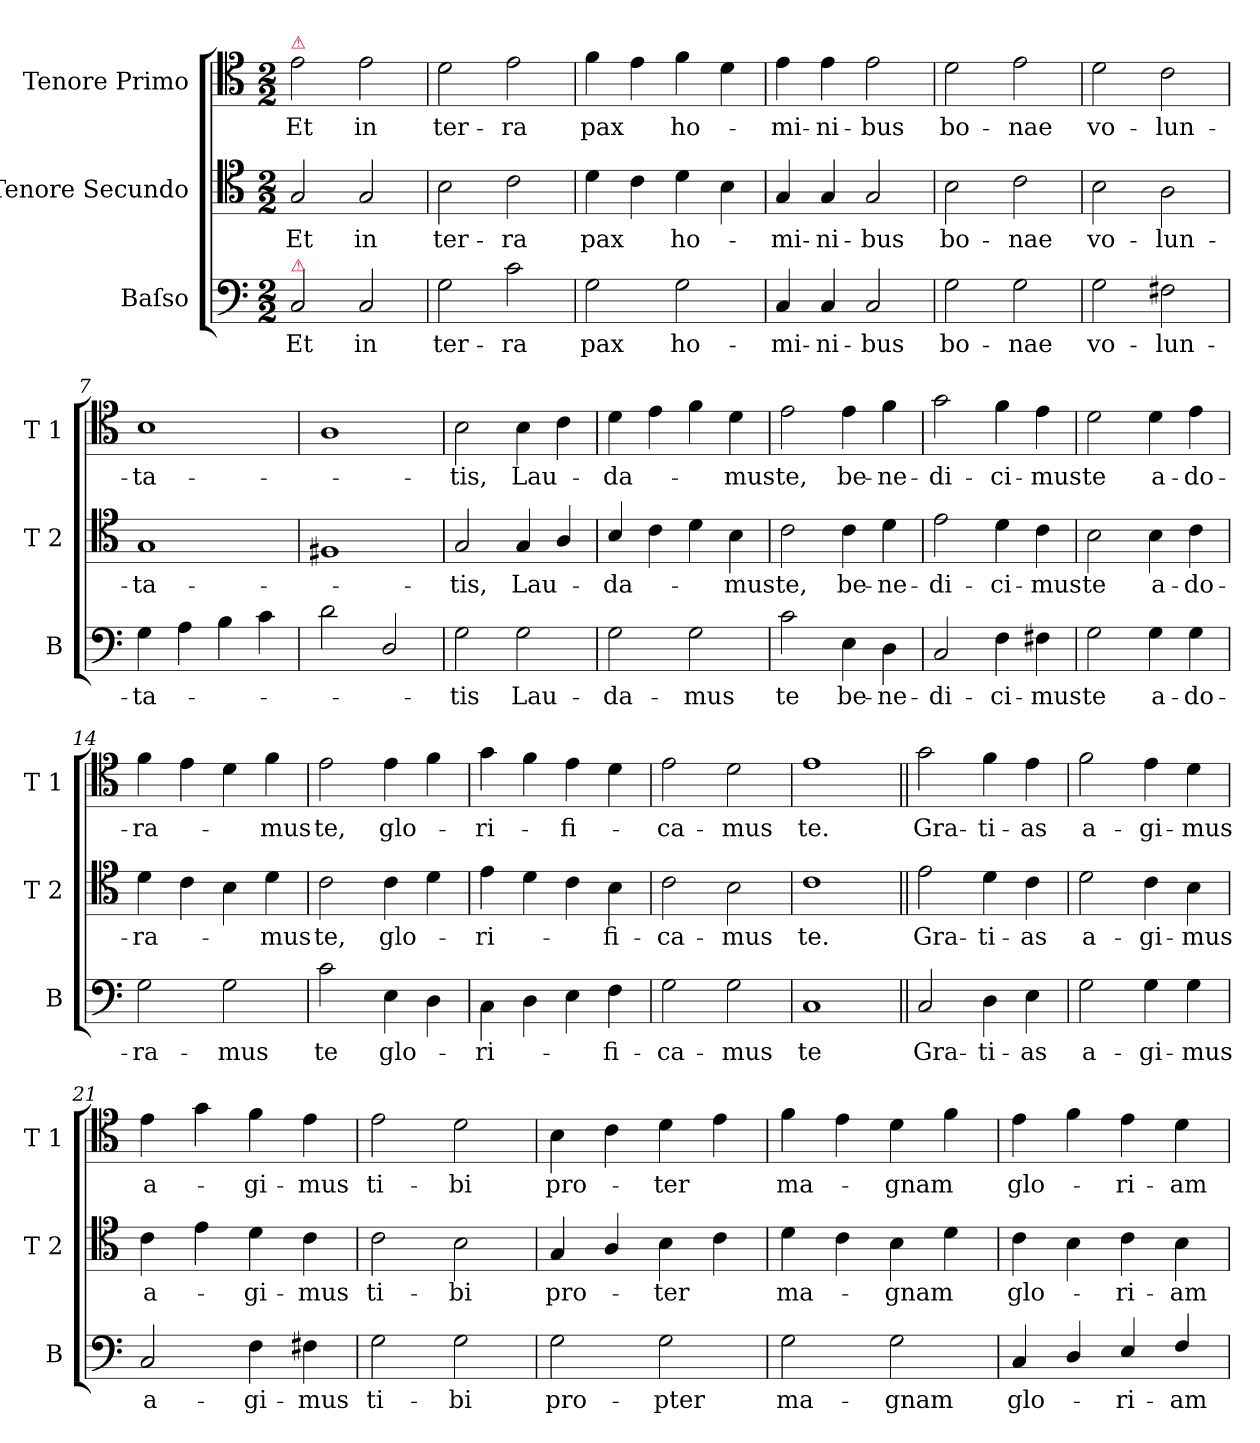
**kern	**text	**kern	**text	**kern	**text
*part3	*part3	*part2	*part2	*part1	*part1
*staff3	*staff3	*staff2	*staff2	*staff1	*staff1
*I"Baſso	*	*I"Tenore Secundo	*	*I"Tenore Primo	*
*I'B	*	*I'T 2	*	*I'T 1	*
*clefF4	*	*clefC4	*	*clefC4	*
*k[]	*	*k[]	*	*k[]	*
*C:	*	*C:	*	*C:	*
*M2/2	*	*M2/2	*	*M2/2	*
=1	=1	=1	=1	=1	=1
!	!	!	!	!LO:TX:a:color=crimson:t=⚠	!
!LO:TX:a:color=crimson:t=⚠	!	!	!	!	!
2C/	Et	2G/	Et	2e\	Et
2C/	in	2G/	in	2e\	in
=2	=2	=2	=2	=2	=2
2G\	ter-	2B\	ter-	2d\	ter-
2c\	-ra	2c\	-ra	2e\	-ra
=3	=3	=3	=3	=3	=3
2G\	pax	4d\	pax	4f\	pax
.	.	4c\	.	4e\	.
2G\	ho-	4d\	ho-	4f\	ho-
.	.	4B\	.	4d\	.
=4	=4	=4	=4	=4	=4
4C/	-mi-	4G/	-mi-	4e\	-mi-
4C/	-ni-	4G/	-ni-	4e\	-ni-
2C/	-bus	2G/	-bus	2e\	-bus
=5	=5	=5	=5	=5	=5
2G\	bo-	2B\	bo-	2d\	bo-
2G\	-nae	2c\	-nae	2e\	-nae
=6	=6	=6	=6	=6	=6
2G\	vo-	2B\	vo-	2d\	vo-
2F#X\	-lun-	2A\	-lun-	2c\	-lun-
=7	=7	=7	=7	=7	=7
4G\	-ta-	1G/	-ta-	1B\	-ta-
4A\	.	.	.	.	.
4B\	.	.	.	.	.
4c\	.	.	.	.	.
=8	=8	=8	=8	=8	=8
2d\	.	1F#X/	.	1A\	.
2D/	.	.	.	.	.
=9	=9	=9	=9	=9	=9
2G\	-tis	2G/	-tis,	2B\	-tis,
2G\	Lau-	4G/	Lau-	4B\	Lau-
.	.	4A/	.	4c\	.
=10	=10	=10	=10	=10	=10
2G\	-da-	4B/	-da-	4d\	-da-
.	.	4c\	.	4e\	.
2G\	-mus	4d\	.	4f\	.
.	.	4B\	-mus	4d\	-mus
=11	=11	=11	=11	=11	=11
2c\	te	2c\	te,	2e\	te,
4E\	be-	4c\	be-	4e\	be-
4D\	-ne-	4d\	-ne-	4f\	-ne-
=12	=12	=12	=12	=12	=12
2C/	-di-	2e\	-di-	2g\	-di-
4F\	-ci-	4d\	-ci-	4f\	-ci-
4F#X\	-mus	4c\	-mus	4e\	-mus
=13	=13	=13	=13	=13	=13
2G\	te	2B\	te	2d\	te
4G\	a-	4B\	a-	4d\	a-
4G\	-do-	4c\	-do-	4e\	-do-
=14	=14	=14	=14	=14	=14
2G\	-ra-	4d\	-ra-	4f\	-ra-
.	.	4c\	.	4e\	.
2G\	-mus	4B\	.	4d\	.
.	.	4d\	-mus	4f\	-mus
=15	=15	=15	=15	=15	=15
2c\	te	2c\	te,	2e\	te,
4E\	glo-	4c\	glo-	4e\	glo-
4D\	.	4d\	.	4f\	.
=16	=16	=16	=16	=16	=16
4C\	-ri-	4e\	-ri-	4g\	-ri-
4D\	.	4d\	.	4f\	.
4E\	.	4c\	.	4e\	-fi-
4F\	-fi-	4B\	-fi-	4d\	.
=17	=17	=17	=17	=17	=17
2G\	-ca-	2c\	-ca-	2e\	-ca-
2G\	-mus	2B\	-mus	2d\	-mus
=18	=18	=18	=18	=18	=18
1C/	te	1c\	te.	1e\	te.
=19||	=19||	=19||	=19||	=19||	=19||
2C/	Gra-	2e\	Gra-	2g\	Gra-
4D\	-ti-	4d\	-ti-	4f\	-ti-
4E\	-as	4c\	-as	4e\	-as
=20	=20	=20	=20	=20	=20
2G\	a-	2d\	a-	2f\	a-
4G\	-gi-	4c\	-gi-	4e\	-gi-
4G\	-mus	4B\	-mus	4d\	-mus
=21	=21	=21	=21	=21	=21
2C/	a-	4c\	a-	4e\	a-
.	.	4e\	.	4g\	.
4F\	-gi-	4d\	-gi-	4f\	-gi-
4F#X\	-mus	4c\	-mus	4e\	-mus
=22	=22	=22	=22	=22	=22
2G\	ti-	2c\	ti-	2e\	ti-
2G\	-bi	2B\	-bi	2d\	-bi
=23	=23	=23	=23	=23	=23
2G\	pro-	4G/	pro-	4B\	pro-
.	.	4A/	.	4c\	.
2G\	-pter	4B\	-ter	4d\	-ter
.	.	4c\	.	4e\	.
=24	=24	=24	=24	=24	=24
2G\	ma-	4d\	ma-	4f\	ma-
.	.	4c\	.	4e\	.
2G\	-gnam	4B\	-gnam	4d\	-gnam
.	.	4d\	.	4f\	.
=25	=25	=25	=25	=25	=25
4C/	glo-	4c\	glo-	4e\	glo-
4D/	.	4B\	.	4f\	.
4E/	-ri-	4c\	-ri-	4e\	-ri-
4F/	-am	4B\	-am	4d\	-am
=	=	=	=	=	=
*-	*-	*-	*-	*-	*-
